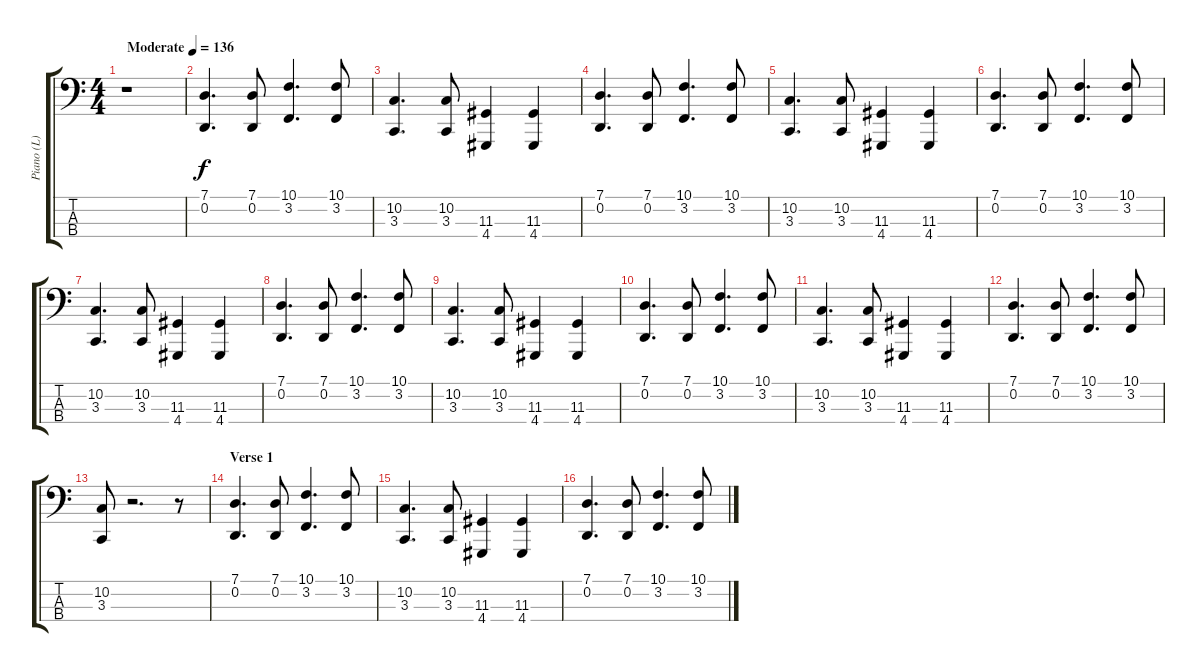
\track ("Piano (L)" "Piano (L)") {instrument brightacousticpiano}
\staff {score tabs}
\tuning (G2 D2 A1 E1) {hide}
\ts (4 4)
\tempo (136 "Moderate")
\clef f4
\ks c
r.1{dy f instrument brightacousticpiano} |
(7.1 0.2).4{d} (7.1 0.2).8 (10.1 3.2).4{d} (10.1 3.2).8 |
(10.2 3.3).4{d} (10.2 3.3).8 (11.3 4.4).4 (11.3 4.4).4 |
(7.1 0.2).4{d} (7.1 0.2).8 (10.1 3.2).4{d} (10.1 3.2).8 |
(10.2 3.3).4{d} (10.2 3.3).8 (11.3 4.4).4 (11.3 4.4).4 |
(7.1 0.2).4{d} (7.1 0.2).8 (10.1 3.2).4{d} (10.1 3.2).8 |
(10.2 3.3).4{d} (10.2 3.3).8 (11.3 4.4).4 (11.3 4.4).4 |
(7.1 0.2).4{d} (7.1 0.2).8 (10.1 3.2).4{d} (10.1 3.2).8 |
(10.2 3.3).4{d} (10.2 3.3).8 (11.3 4.4).4 (11.3 4.4).4 |
(7.1 0.2).4{d} (7.1 0.2).8 (10.1 3.2).4{d} (10.1 3.2).8 |
(10.2 3.3).4{d} (10.2 3.3).8 (11.3 4.4).4 (11.3 4.4).4 |
(7.1 0.2).4{d} (7.1 0.2).8 (10.1 3.2).4{d} (10.1 3.2).8 |
(10.2 3.3).8 r.2{d} r.8 |
\section ("" "Verse 1")
(7.1 0.2).4{d} (7.1 0.2).8 (10.1 3.2).4{d} (10.1 3.2).8 |
(10.2 3.3).4{d} (10.2 3.3).8 (11.3 4.4).4 (11.3 4.4).4 |
(7.1 0.2).4{d} (7.1 0.2).8 (10.1 3.2).4{d} (10.1 3.2).8
